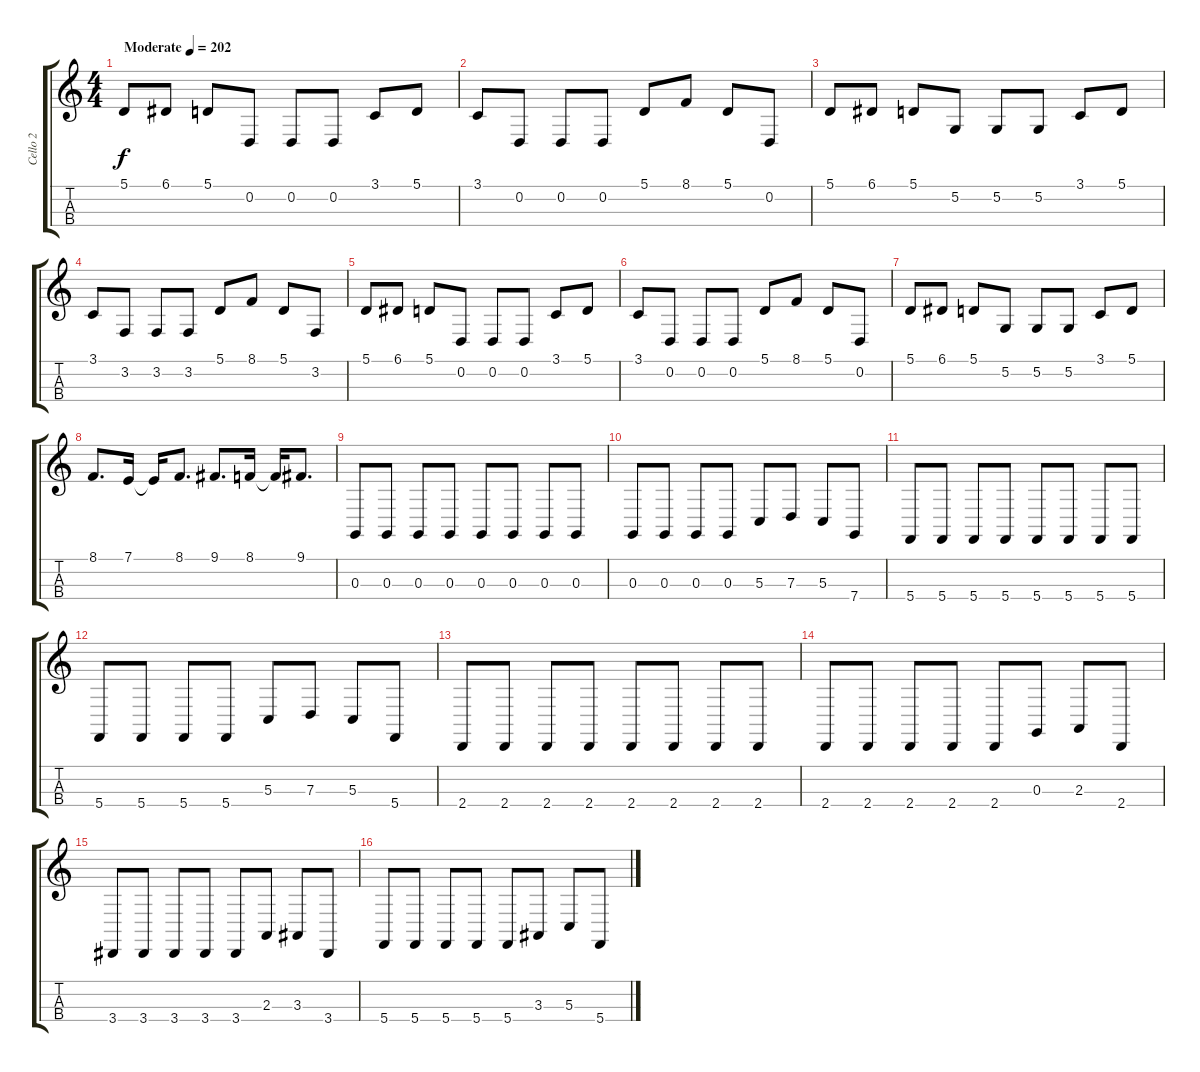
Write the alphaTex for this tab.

\track ("Cello 2" "Cello 2") {instrument cello}
\staff {score tabs}
\tuning (A3 D3 G2 C2) {hide}
\ts (4 4)
\tempo (202 "Moderate")
\clef g2
\ks c
5.1.8{dy f instrument cello} 6.1.8 5.1.8 0.2.8 0.2.8 0.2.8 3.1.8 5.1.8 |
3.1.8 0.2.8 0.2.8 0.2.8 5.1.8 8.1.8 5.1.8 0.2.8 |
5.1.8 6.1.8 5.1.8 5.2.8 5.2.8 5.2.8 3.1.8 5.1.8 |
3.1.8 3.2.8 3.2.8 3.2.8 5.1.8 8.1.8 5.1.8 3.2.8 |
5.1.8 6.1.8 5.1.8 0.2.8 0.2.8 0.2.8 3.1.8 5.1.8 |
3.1.8 0.2.8 0.2.8 0.2.8 5.1.8 8.1.8 5.1.8 0.2.8 |
5.1.8 6.1.8 5.1.8 5.2.8 5.2.8 5.2.8 3.1.8 5.1.8 |
8.1.8{d} 7.1.16 7.1{t}.16 8.1.8{d} 9.1.8{d} 8.1.16 8.1{t}.16 9.1.8{d} |
0.3.8 0.3.8 0.3.8 0.3.8 0.3.8 0.3.8 0.3.8 0.3.8 |
0.3.8 0.3.8 0.3.8 0.3.8 5.3.8 7.3.8 5.3.8 7.4.8 |
5.4.8 5.4.8 5.4.8 5.4.8 5.4.8 5.4.8 5.4.8 5.4.8 |
5.4.8 5.4.8 5.4.8 5.4.8 5.3.8 7.3.8 5.3.8 5.4.8 |
2.4.8 2.4.8 2.4.8 2.4.8 2.4.8 2.4.8 2.4.8 2.4.8 |
2.4.8 2.4.8 2.4.8 2.4.8 2.4.8 0.3.8 2.3.8 2.4.8 |
3.4.8 3.4.8 3.4.8 3.4.8 3.4.8 2.3.8 3.3.8 3.4.8 |
5.4.8 5.4.8 5.4.8 5.4.8 5.4.8 3.3.8 5.3.8 5.4.8
